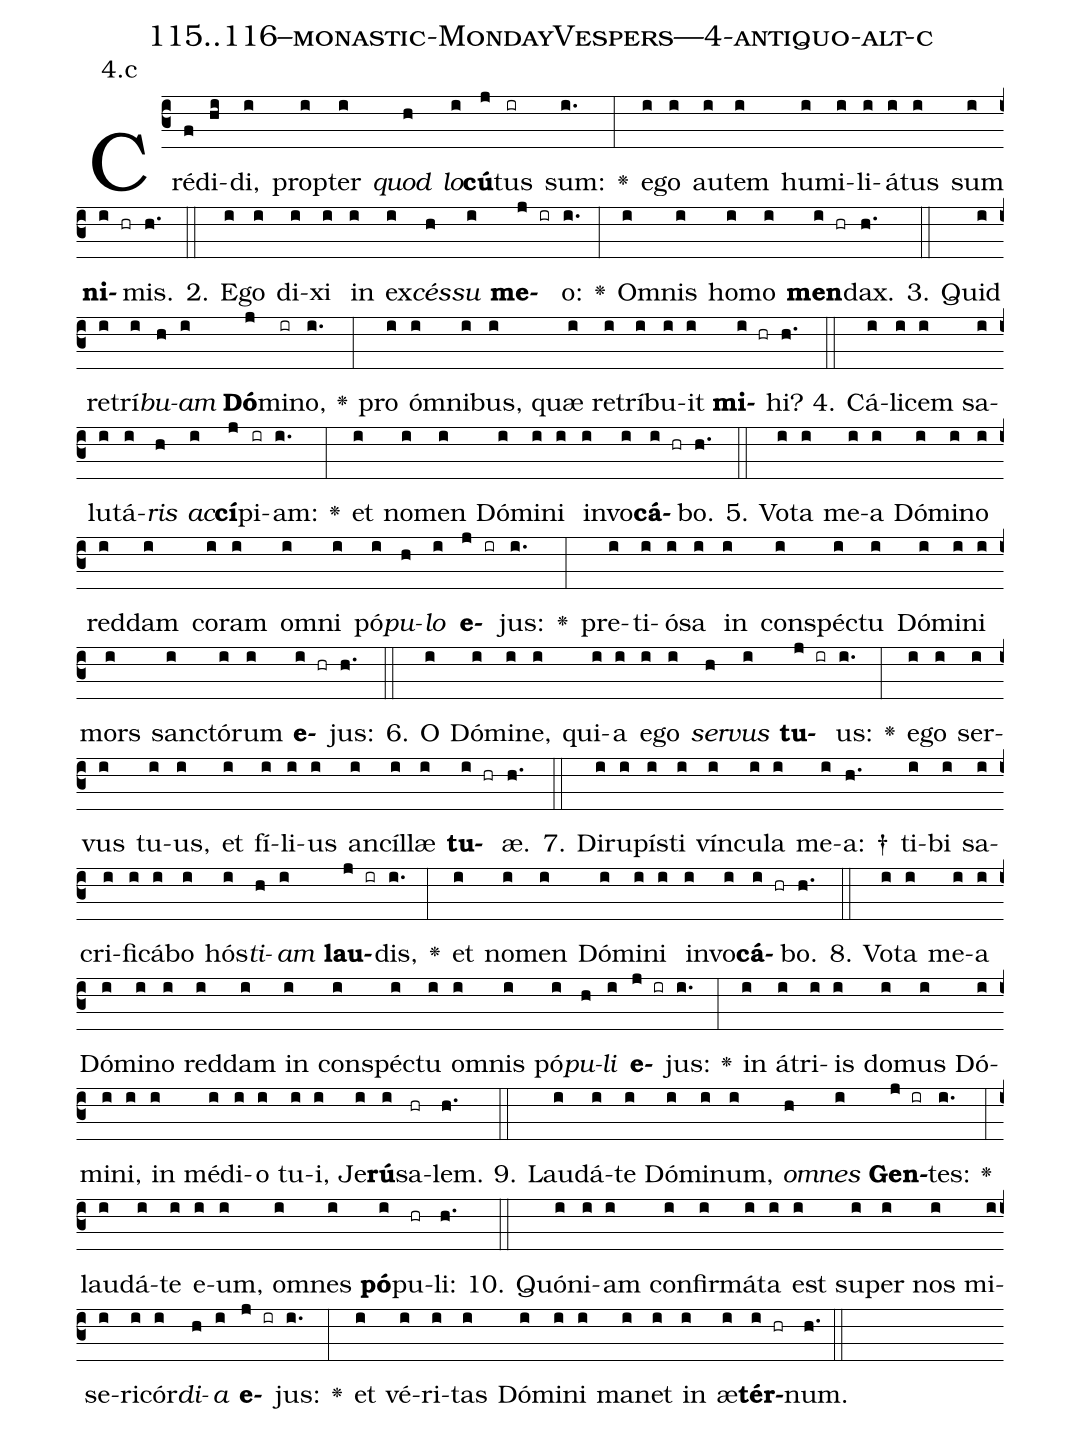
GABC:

name: 115..116--monastic-MondayVespers---4-antiquo-alt-c;
annotation: 4.c;
%%
(c3)Cré(f)di(hi)di,(i) prop(i)ter(i) <i>quod</i>(h) <i>lo</i>(i)<b>cú</b>(j)tus(ir) sum:(i.) <v>\greheightstar</v>(:) e(i)go(i) au(i)tem(i) hu(i)mi(i)li(i)á(i)tus(i) sum(i) <b>ni</b>(i hr)mis.(h.) (::)
2. E(i)go(i) di(i)xi(i) in(i) ex(i)<i>cés</i>(h)<i>su</i>(i) <b>me</b>(j ir)o:(i.) <v>\greheightstar</v>(:) Om(i)nis(i) ho(i)mo(i) <b>men</b>(i hr)dax.(h.) (::)
3. Quid(i) re(i)trí(i)<i>bu</i>(h)<i>am</i>(i) <b>Dó</b>(j)mi(ir)no,(i.) <v>\greheightstar</v>(:) pro(i) óm(i)ni(i)bus,(i) quæ(i) re(i)trí(i)bu(i)it(i) <b>mi</b>(i hr)hi?(h.) (::)
4. Cá(i)li(i)cem(i) sa(i)lu(i)tá(i)<i>ris</i>(h) <i>ac</i>(i)<b>cí</b>(j)pi(ir)am:(i.) <v>\greheightstar</v>(:) et(i) no(i)men(i) Dó(i)mi(i)ni(i) in(i)vo(i)<b>cá</b>(i hr)bo.(h.) (::)
5. Vo(i)ta(i) me(i)a(i) Dó(i)mi(i)no(i) red(i)dam(i) co(i)ram(i) om(i)ni(i) pó(i)<i>pu</i>(h)<i>lo</i>(i) <b>e</b>(j ir)jus:(i.) <v>\greheightstar</v>(:) pre(i)ti(i)ó(i)sa(i) in(i) con(i)spéc(i)tu(i) Dó(i)mi(i)ni(i) mors(i) sanc(i)tó(i)rum(i) <b>e</b>(i hr)jus:(h.) (::)
6. O(i) Dó(i)mi(i)ne,(i) qui(i)a(i) e(i)go(i) <i>ser</i>(h)<i>vus</i>(i) <b>tu</b>(j ir)us:(i.) <v>\greheightstar</v>(:) e(i)go(i) ser(i)vus(i) tu(i)us,(i) et(i) fí(i)li(i)us(i) an(i)cíl(i)læ(i) <b>tu</b>(i hr)æ.(h.) (::)
7. Di(i)ru(i)pís(i)ti(i) vín(i)cu(i)la(i) me(i)a: †(h.) ti(i)bi(i) sa(i)cri(i)fi(i)cá(i)bo(i) hós(i)<i>ti</i>(h)<i>am</i>(i) <b>lau</b>(j ir)dis,(i.) <v>\greheightstar</v>(:) et(i) no(i)men(i) Dó(i)mi(i)ni(i) in(i)vo(i)<b>cá</b>(i hr)bo.(h.) (::)
8. Vo(i)ta(i) me(i)a(i) Dó(i)mi(i)no(i) red(i)dam(i) in(i) con(i)spéc(i)tu(i) om(i)nis(i) pó(i)<i>pu</i>(h)<i>li</i>(i) <b>e</b>(j ir)jus:(i.) <v>\greheightstar</v>(:) in(i) á(i)tri(i)is(i) do(i)mus(i) Dó(i)mi(i)ni,(i) in(i) mé(i)di(i)o(i) tu(i)i,(i) Je(i)<b>rú</b>(i)sa(hr)lem.(h.) (::)
9. Lau(i)dá(i)te(i) Dó(i)mi(i)num,(i) <i>om</i>(h)<i>nes</i>(i) <b>Gen</b>(j ir)tes:(i.) <v>\greheightstar</v>(:) lau(i)dá(i)te(i) e(i)um,(i) om(i)nes(i) <b>pó</b>(i)pu(hr)li:(h.) (::)
10. Quón(i)i(i)am(i) con(i)fir(i)má(i)ta(i) est(i) su(i)per(i) nos(i) mi(i)se(i)ri(i)cór(i)<i>di</i>(h)<i>a</i>(i) <b>e</b>(j ir)jus:(i.) <v>\greheightstar</v>(:) et(i) vé(i)ri(i)tas(i) Dó(i)mi(i)ni(i) ma(i)net(i) in(i) æ(i)<b>tér</b>(i hr)num.(h.) (::)
